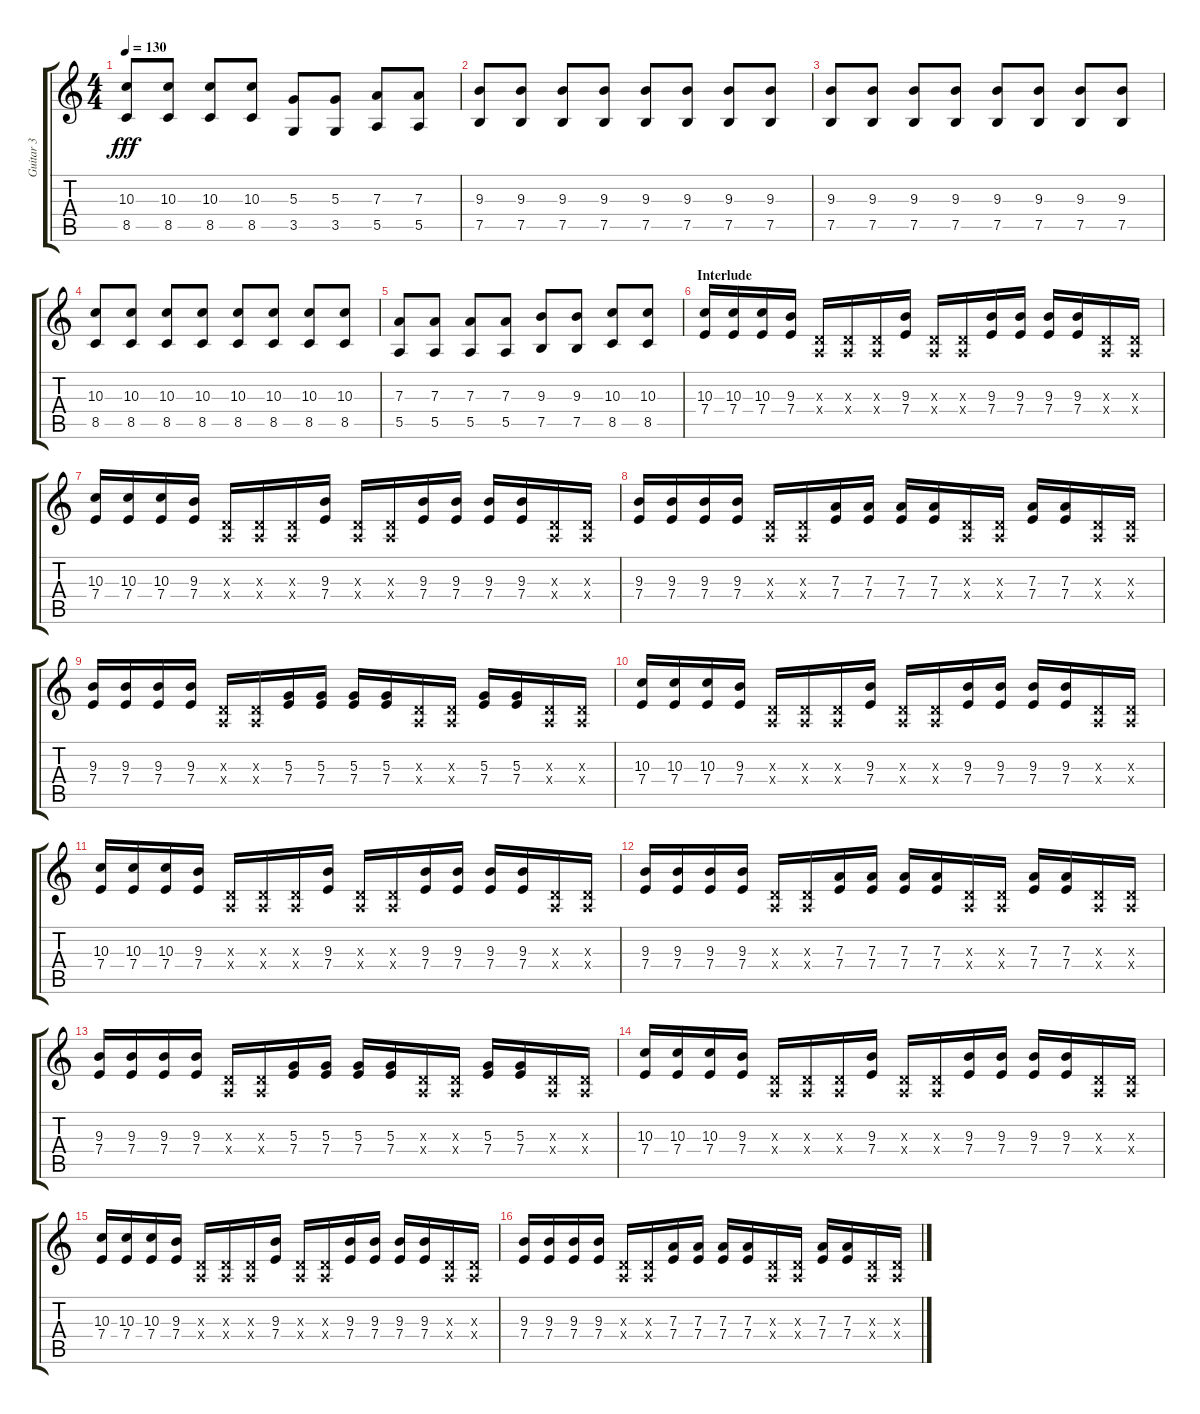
\track ("Guitar 3" "Guitar 3") {instrument overdrivenguitar}
\staff {score tabs}
\tuning (B3 Gb3 D3 A2 E2 B1) {hide}
\ts (4 4)
\tempo 130
\clef g2
\ks c
(10.3 8.5).8{dy fff} (10.3 8.5).8 (10.3 8.5).8 (10.3 8.5).8 (5.3 3.5).8 (5.3 3.5).8 (7.3 5.5).8 (7.3 5.5).8 |
(9.3 7.5).8 (9.3 7.5).8 (9.3 7.5).8 (9.3 7.5).8 (9.3 7.5).8 (9.3 7.5).8 (9.3 7.5).8 (9.3 7.5).8 |
(9.3 7.5).8 (9.3 7.5).8 (9.3 7.5).8 (9.3 7.5).8 (9.3 7.5).8 (9.3 7.5).8 (9.3 7.5).8 (9.3 7.5).8 |
(10.3 8.5).8 (10.3 8.5).8 (10.3 8.5).8 (10.3 8.5).8 (10.3 8.5).8 (10.3 8.5).8 (10.3 8.5).8 (10.3 8.5).8 |
(7.3 5.5).8 (7.3 5.5).8 (7.3 5.5).8 (7.3 5.5).8 (9.3 7.5).8 (9.3 7.5).8 (10.3 8.5).8 (10.3 8.5).8 |
\section ("" "Interlude")
(10.3 7.4).16 (10.3 7.4).16 (10.3 7.4).16 (9.3 7.4).16 (0.3{x} 0.4{x}).16 (0.3{x} 0.4{x}).16 (0.3{x} 0.4{x}).16 (9.3 7.4).16 (0.3{x} 0.4{x}).16 (0.3{x} 0.4{x}).16 (9.3 7.4).16 (9.3 7.4).16 (9.3 7.4).16 (9.3 7.4).16 (0.3{x} 0.4{x}).16 (0.3{x} 0.4{x}).16 |
(10.3 7.4).16 (10.3 7.4).16 (10.3 7.4).16 (9.3 7.4).16 (0.3{x} 0.4{x}).16 (0.3{x} 0.4{x}).16 (0.3{x} 0.4{x}).16 (9.3 7.4).16 (0.3{x} 0.4{x}).16 (0.3{x} 0.4{x}).16 (9.3 7.4).16 (9.3 7.4).16 (9.3 7.4).16 (9.3 7.4).16 (0.3{x} 0.4{x}).16 (0.3{x} 0.4{x}).16 |
(9.3 7.4).16 (9.3 7.4).16 (9.3 7.4).16 (9.3 7.4).16 (0.3{x} 0.4{x}).16 (0.3{x} 0.4{x}).16 (7.3 7.4).16 (7.3 7.4).16 (7.3 7.4).16 (7.3 7.4).16 (0.3{x} 0.4{x}).16 (0.3{x} 0.4{x}).16 (7.3 7.4).16 (7.3 7.4).16 (0.3{x} 0.4{x}).16 (0.3{x} 0.4{x}).16 |
(9.3 7.4).16 (9.3 7.4).16 (9.3 7.4).16 (9.3 7.4).16 (0.3{x} 0.4{x}).16 (0.3{x} 0.4{x}).16 (5.3 7.4).16 (5.3 7.4).16 (5.3 7.4).16 (5.3 7.4).16 (0.3{x} 0.4{x}).16 (0.3{x} 0.4{x}).16 (5.3 7.4).16 (5.3 7.4).16 (0.3{x} 0.4{x}).16 (0.3{x} 0.4{x}).16 |
(10.3 7.4).16 (10.3 7.4).16 (10.3 7.4).16 (9.3 7.4).16 (0.3{x} 0.4{x}).16 (0.3{x} 0.4{x}).16 (0.3{x} 0.4{x}).16 (9.3 7.4).16 (0.3{x} 0.4{x}).16 (0.3{x} 0.4{x}).16 (9.3 7.4).16 (9.3 7.4).16 (9.3 7.4).16 (9.3 7.4).16 (0.3{x} 0.4{x}).16 (0.3{x} 0.4{x}).16 |
(10.3 7.4).16 (10.3 7.4).16 (10.3 7.4).16 (9.3 7.4).16 (0.3{x} 0.4{x}).16 (0.3{x} 0.4{x}).16 (0.3{x} 0.4{x}).16 (9.3 7.4).16 (0.3{x} 0.4{x}).16 (0.3{x} 0.4{x}).16 (9.3 7.4).16 (9.3 7.4).16 (9.3 7.4).16 (9.3 7.4).16 (0.3{x} 0.4{x}).16 (0.3{x} 0.4{x}).16 |
(9.3 7.4).16 (9.3 7.4).16 (9.3 7.4).16 (9.3 7.4).16 (0.3{x} 0.4{x}).16 (0.3{x} 0.4{x}).16 (7.3 7.4).16 (7.3 7.4).16 (7.3 7.4).16 (7.3 7.4).16 (0.3{x} 0.4{x}).16 (0.3{x} 0.4{x}).16 (7.3 7.4).16 (7.3 7.4).16 (0.3{x} 0.4{x}).16 (0.3{x} 0.4{x}).16 |
(9.3 7.4).16 (9.3 7.4).16 (9.3 7.4).16 (9.3 7.4).16 (0.3{x} 0.4{x}).16 (0.3{x} 0.4{x}).16 (5.3 7.4).16 (5.3 7.4).16 (5.3 7.4).16 (5.3 7.4).16 (0.3{x} 0.4{x}).16 (0.3{x} 0.4{x}).16 (5.3 7.4).16 (5.3 7.4).16 (0.3{x} 0.4{x}).16 (0.3{x} 0.4{x}).16 |
(10.3 7.4).16 (10.3 7.4).16 (10.3 7.4).16 (9.3 7.4).16 (0.3{x} 0.4{x}).16 (0.3{x} 0.4{x}).16 (0.3{x} 0.4{x}).16 (9.3 7.4).16 (0.3{x} 0.4{x}).16 (0.3{x} 0.4{x}).16 (9.3 7.4).16 (9.3 7.4).16 (9.3 7.4).16 (9.3 7.4).16 (0.3{x} 0.4{x}).16 (0.3{x} 0.4{x}).16 |
(10.3 7.4).16 (10.3 7.4).16 (10.3 7.4).16 (9.3 7.4).16 (0.3{x} 0.4{x}).16 (0.3{x} 0.4{x}).16 (0.3{x} 0.4{x}).16 (9.3 7.4).16 (0.3{x} 0.4{x}).16 (0.3{x} 0.4{x}).16 (9.3 7.4).16 (9.3 7.4).16 (9.3 7.4).16 (9.3 7.4).16 (0.3{x} 0.4{x}).16 (0.3{x} 0.4{x}).16 |
(9.3 7.4).16 (9.3 7.4).16 (9.3 7.4).16 (9.3 7.4).16 (0.3{x} 0.4{x}).16 (0.3{x} 0.4{x}).16 (7.3 7.4).16 (7.3 7.4).16 (7.3 7.4).16 (7.3 7.4).16 (0.3{x} 0.4{x}).16 (0.3{x} 0.4{x}).16 (7.3 7.4).16 (7.3 7.4).16 (0.3{x} 0.4{x}).16 (0.3{x} 0.4{x}).16
